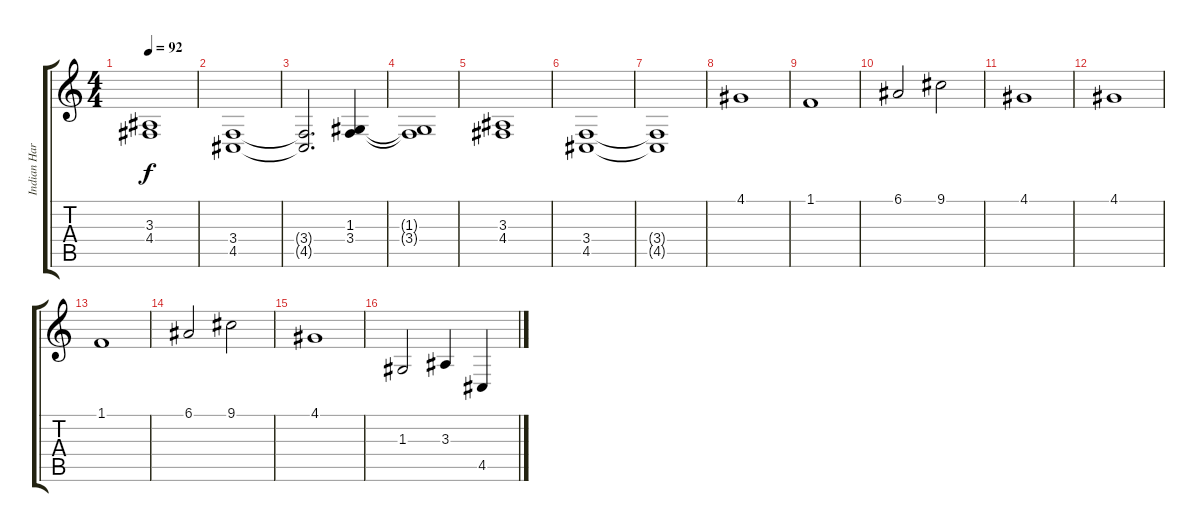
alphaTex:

\track ("Indian Harmonium (Peter Hayes)" "Indian Har") {instrument harmonica}
\staff {score tabs}
\tuning (E4 B3 G3 D3 A2 E2) {hide}
\ts (4 4)
\tempo 92
\clef g2
\ks c
(3.3 4.4).1{dy f} |
(3.4 4.5).1 |
(3.4{t} 4.5{t}).2{d} (1.3 3.4).4 |
(1.3{t} 3.4{t}).1 |
(3.3 4.4).1 |
(3.4 4.5).1 |
(3.4{t} 4.5{t}).1 |
4.1.1 |
1.1.1 |
6.1.2 9.1.2 |
4.1.1 |
4.1.1 |
1.1.1 |
6.1.2 9.1.2 |
4.1.1 |
1.3.2 3.3.4 4.5.4
